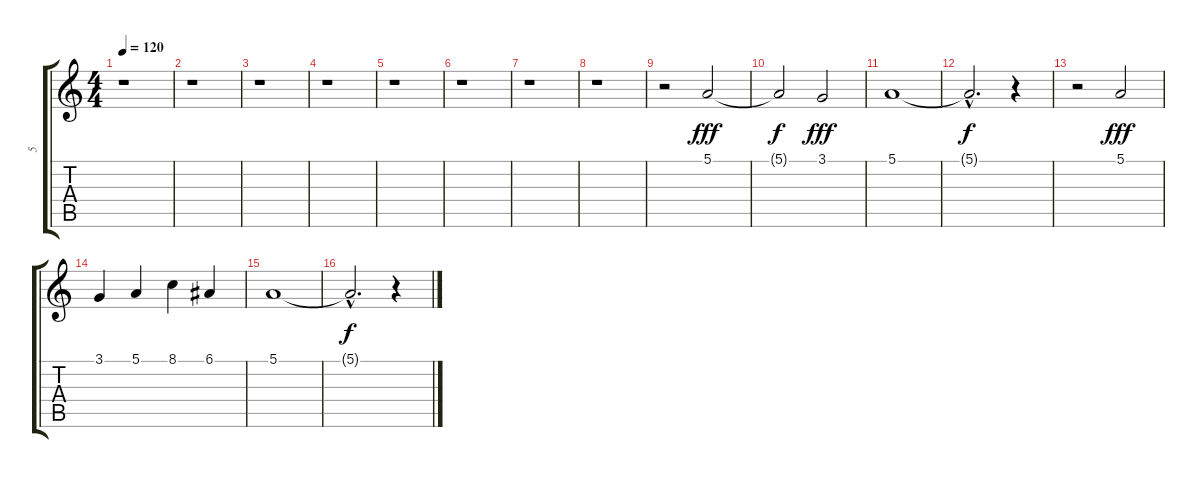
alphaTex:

\track ("5" "5") {instrument choiraahs}
\staff {score tabs}
\tuning (E4 B3 G3 D3 A2 E2) {hide}
\ts (4 4)
\tempo 120
\clef g2
\ks c
r.1{dy fff} |
r.1 |
r.1 |
r.1 |
r.1 |
r.1 |
r.1 |
r.1 |
r.2 5.1.2 |
5.1{t}.2{dy f} 3.1.2{dy fff} |
5.1.1 |
5.1{hac t}.2{d dy f} r.4 |
r.2 5.1.2{dy fff} |
3.1.4 5.1.4 8.1.4 6.1.4 |
5.1.1 |
5.1{hac t}.2{d dy f} r.4
